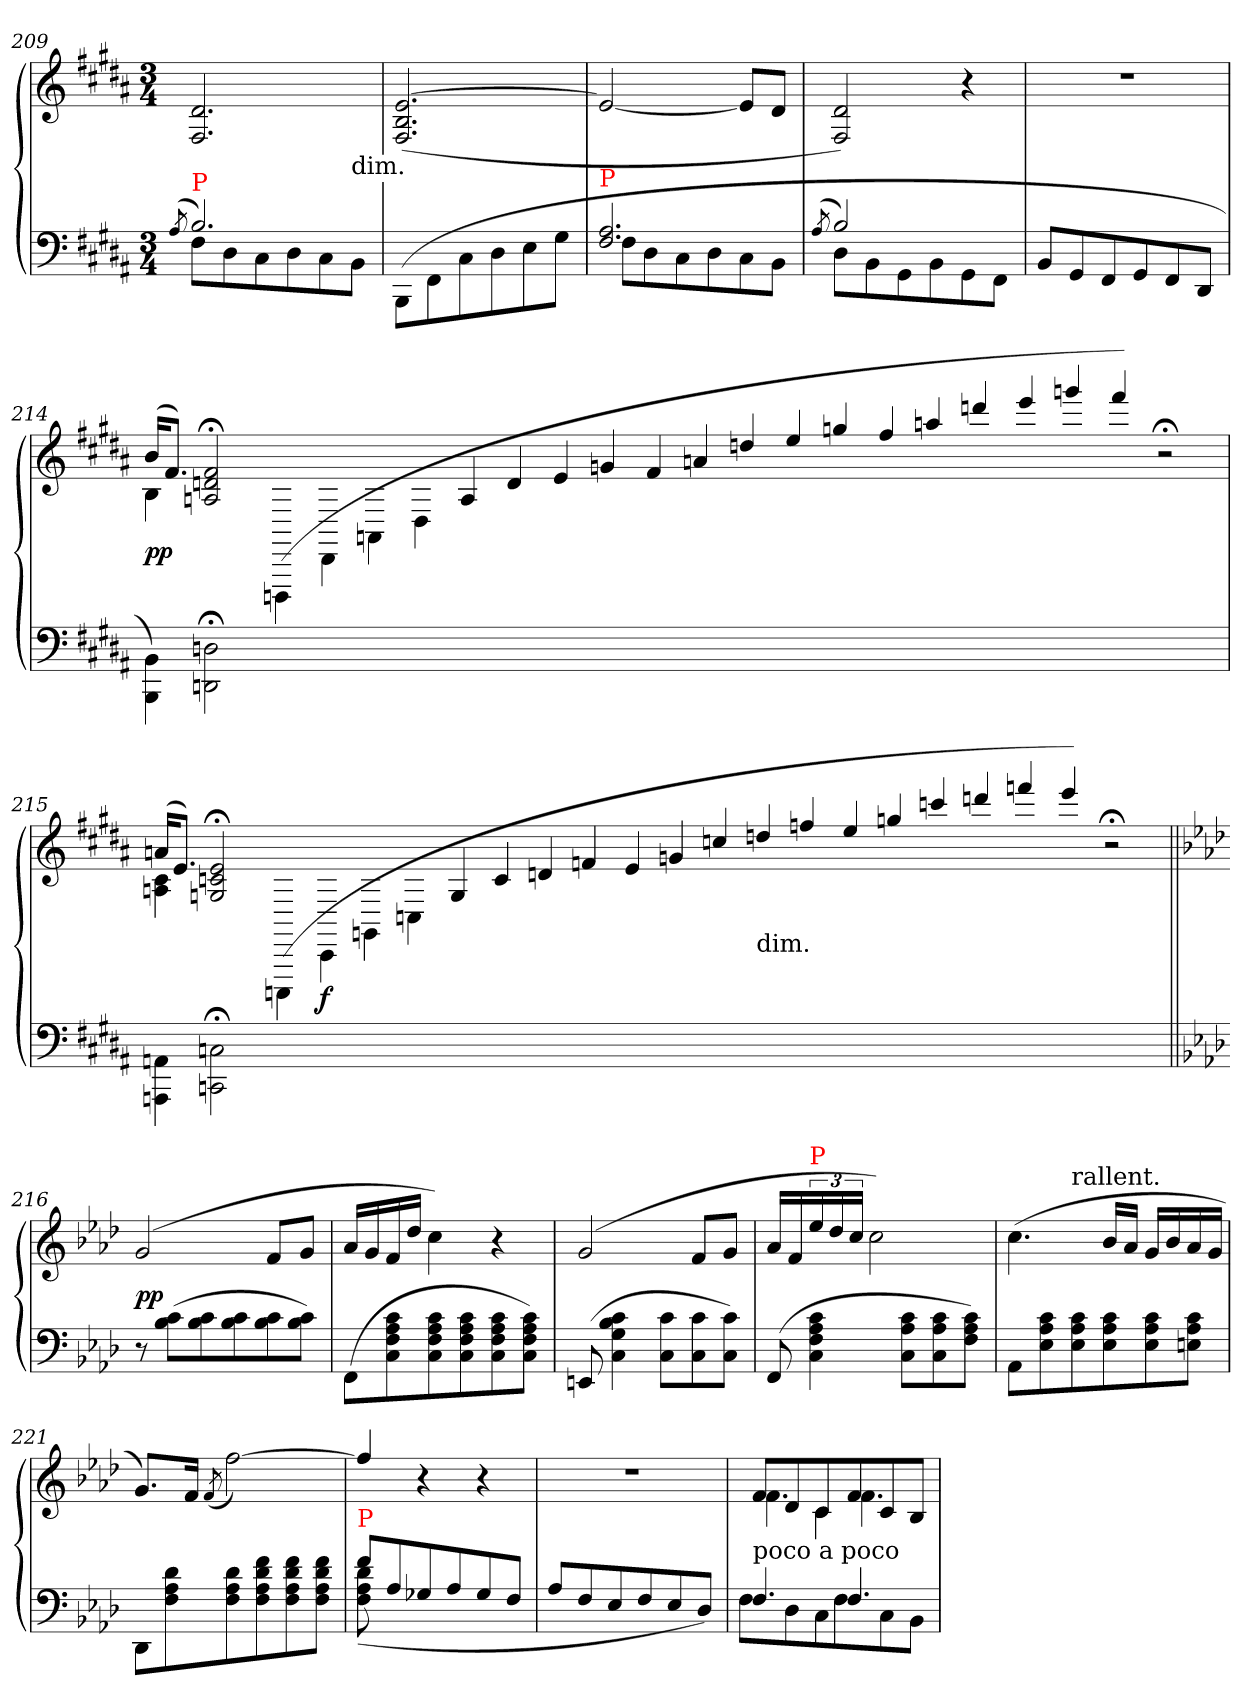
**kern	**kern	**dynam
*part1	*part1	*part1
*staff2	*staff1	*staff1/2
*clefF4	*clefG2	*
*k[f#c#g#d#a#]	*k[f#c#g#d#a#]	*
*M3/4	*M3/4	*
=209	=209	=209
(>8qA#/	.	.
*^	*	*
!LO:TX:a:color=red:t=P	!	!	!
*	*	*^	*
2.B)	8F#L	2.d#/ 2.F#/	2ryy	.
.	8D#	.	.	.
.	8C#	.	.	.
.	8D#	.	.	.
.	8C#	.	8ryy	.
!	!	!	!LO:TX:c:t=dim.	!
.	8BBJ	.	8ryy	.
*v	*v	*	*	*
*	*v	*v	*
=210	=210	=210
(<8BBB\L	(>[2.e/ 2.B/ 2.F#/	.
8FF#\	.	.
8C#\	.	.
8D#\	.	.
8E\	.	.
8G#\J	.	.
=211	=211	=211
*^	*	*
!LO:TX:a:color=red:t=P	!	!	!
2.A# 2.F#	8F#\L	2e_	.
.	8D#	.	.
.	8C#	.	.
.	8D#	.	.
.	8C#	8eL]	.
.	8BBJ	8d#J	.
=212	=212	=212	=212
(<8qA#/	.	.	.
2B)	8D#L	2d#/ 2F#/)	.
.	8BB	.	.
.	8GG#	.	.
.	8BB	.	.
4ryy	8GG#	4r	.
.	8FF#J	.	.
*v	*v	*	*
=213	=213	=213
8BB/L	2.rdd	.
8GG#	.	.
8FF#	.	.
8GG#	.	.
8FF#	.	.
8DD#J	.	.
=214	=214	=214
*	*^	*
4BB\ 4BBB\)	(<16bKL	4B	pp
.	8.f#J)	.	.
2Dn;\ 2DDn;\	2f#;</ 2dn;</ 2An;</	2ryy	.
0ryy	(>4DDDn!\	0ryy	.
.	4DD#!\	.	.
.	4AAn!\	.	.
.	4D#!\	.	.
.	4A!/	.	.
.	4d!/	.	.
.	4e!/	.	.
.	4gn!/	.	.
0ryy	4f#!/	0ryy	.
.	4an!/	.	.
.	4ddn!/	.	.
.	4ee!/	.	.
.	4ggn!/	.	.
.	4ff#!/	.	.
.	4aan!/	.	.
.	4dddn!/	.	.
2.ryy	4eee!/	2.ryy	.
.	4gggn!/	.	.
.	4fff#!/)	.	.
2ryy	2r;<	2ryy	.
=215	=215	=215	=215
4AAn\ 4AAAn\	(<16anKL	4c# 4An	.
.	8.eJ)	.	.
2Cn;\ 2CCn;\	2e;</ 2cn;</ 2Gn;</	2ryy	.
0ryy	(>4CCCn!\	0ryy	.
.	4CC#!\	.	f
.	4GGn!\	.	.
.	4C!\	.	.
.	4G!/	.	.
.	4c!/	.	.
.	4dn!/	.	.
.	4fn!/	.	.
0ryy	4e!/	0ryy	.
.	4gn!/	.	.
.	4ccn!/	.	.
!	!LO:TX:c:t=dim.	!	!
.	4ddn!/	.	.
.	4ffn!/	.	.
.	4ee!/	.	.
.	4ggn!/	.	.
.	4cccn!/	.	.
2.ryy	4dddn!/	2.ryy	.
.	4fffn!/	.	.
.	4eee!/)	.	.
2ryy	2r;<	2ryy	.
*	*v	*v	*
=216||	=216||	=216||
*k[b-e-a-d-]	*k[b-e-a-d-]	*
8r	(>2g	pp
(>8c 8B-L	.	.
8c 8B-	.	.
8c 8B-	.	.
8c 8B-	8fL	.
8c 8B-J)	8gJ	.
=217	=217	=217
(>8FFL	16a-LL	.
.	16g	.
8c 8A- 8F 8C	16f	.
.	16dd-JJ	.
8c 8A- 8F 8C	4cc\)	.
8c 8A- 8F 8C	.	.
8c 8A- 8F 8C	4r	.
8c 8A- 8F 8CJ)	.	.
=218	=218	=218
(>8EEn	(>2g	.
4c 4B- 4G 4C	.	.
8c 8CL	.	.
8c 8C	8fL	.
8c 8CJ)	8gJ	.
=219	=219	=219
(>8FF	16a-/LL	.
.	16f	.
!	!LO:TX:a:color=red:t=P	!
4c 4A- 4F 4C	24ee-	.
.	24dd-	.
.	24ccJJ	.
.	2cc)	.
8c 8A- 8CL	.	.
8c 8A- 8C	.	.
8c 8A- 8FJ)	.	.
=220	=220	=220
*	*^	*
8AA-L	(>4.cc	4ryy	.
8c 8A- 8E-	.	.	.
!	!	!LO:TX:a:t=rallent.	!
8c 8A- 8E-	.	2ryy	.
8c 8A- 8E-	16b-/LL	.	.
.	16a-JJ	.	.
8c 8A- 8E-	16g/LL	.	.
.	16b-	.	.
8c 8A- 8EnJ	16a-	.	.
.	16gJJ	.	.
*	*v	*v	*
=221	=221	=221
8DD-L	8.gL)	.
8d- 8A- 8F	.	.
.	16fJk	.
.	(>8qf	.
8d- 8A- 8F	[2ff)	.
8f 8d- 8A- 8F	.	.
8f 8d- 8A- 8F	.	.
8f 8d- 8A- 8FJ	.	.
=222	=222	=222
*^	*	*
!LO:TX:a:color=red:t=P	!	!	!
8f\L	(<8d- 8A- 8F	4ff/]	.
8A-/	8ryy	.	.
8G-X/	2ryy	4r	.
8A-/	.	.	.
8G-/	.	4r	.
8F/J	.	.	.
*v	*v	*	*
=223	=223	=223
8A-/L	2.rdd	.
8F	.	.
8E-	.	.
8F	.	.
8E-	.	.
8D-J)	.	.
=224	=224	=224
*^	*^	*
!	!	!LO:TX:b:t=poco a poco	!	!
!	!	!	!LO:N:vis=4.	!
4.F/	8F\L	8f/L	4f\	.
.	8D-	8d-/	.	.
!	!	!	!LO:N:vis=4	!
.	8C	8c/	8c\	.
4.F/	8F	8f/	4.f\	.
.	8C	8c/	.	.
.	8BB-J	8B-/J	.	.
*v	*v	*	*	*
*	*v	*v	*
=	=	=
*-	*-	*-
